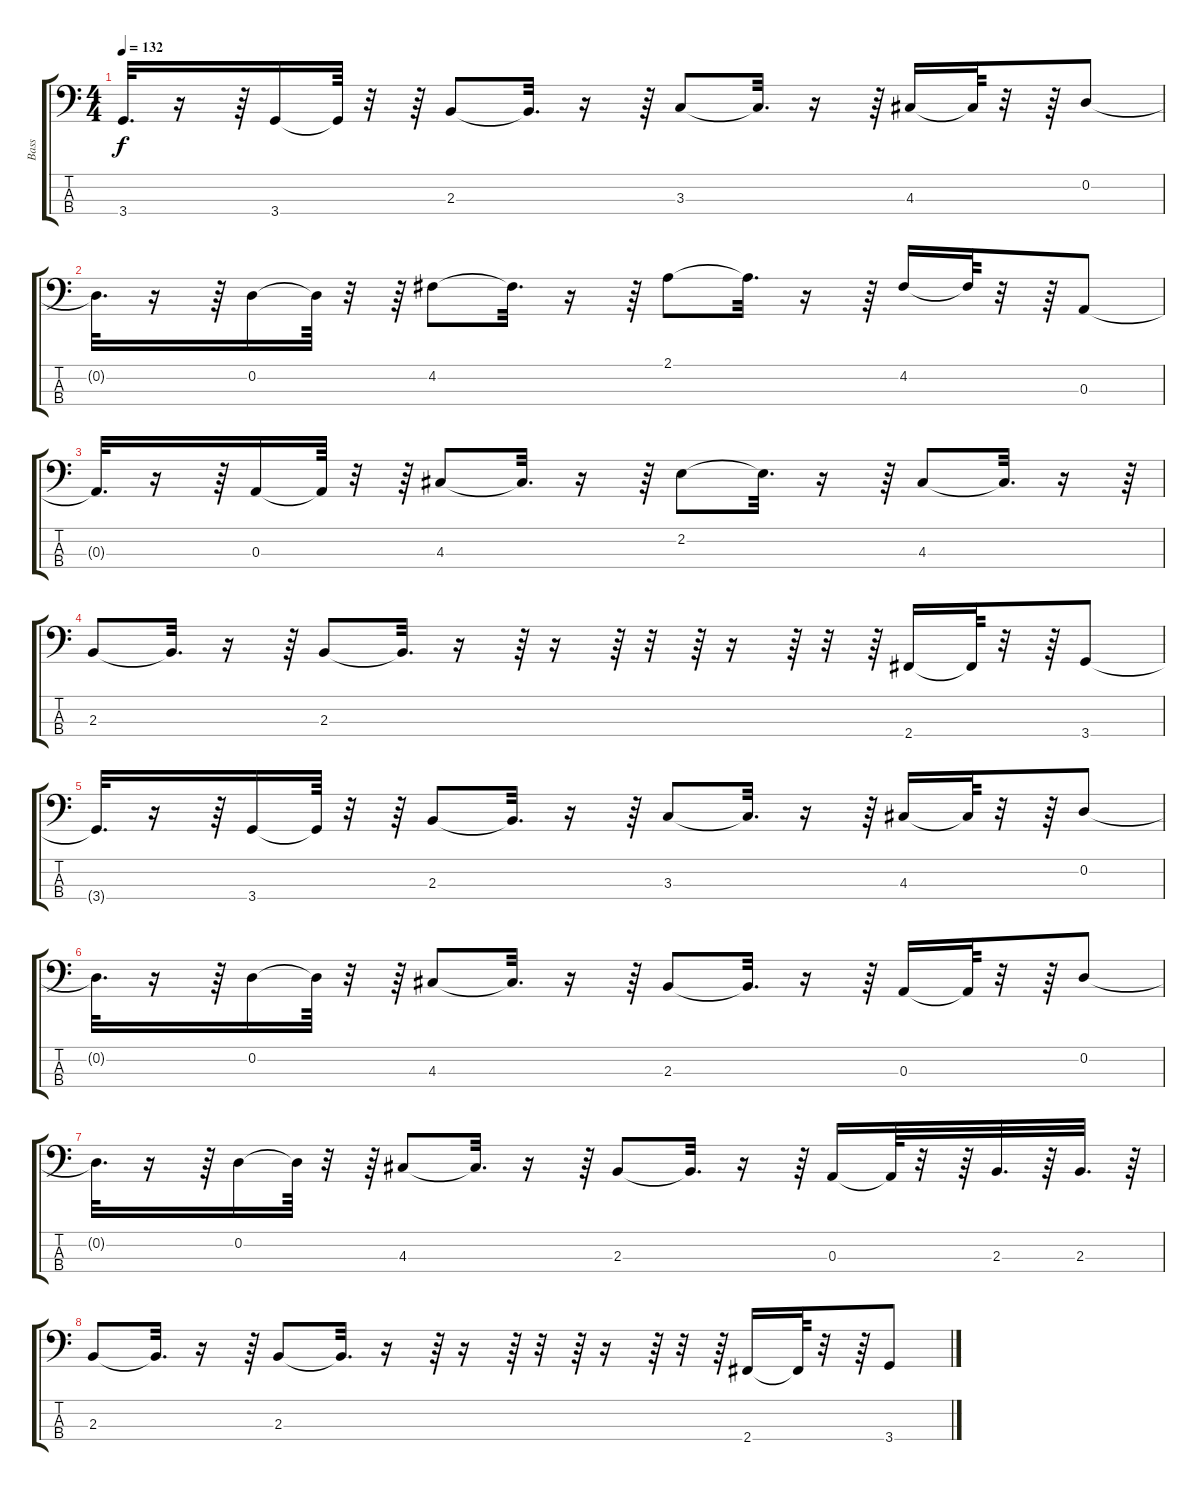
\track ("Bass" "Bass") {instrument electricbassfinger}
\staff {score tabs}
\tuning (G2 D2 A1 E1) {hide}
\ts (4 4)
\tempo 132
\clef f4
\ks c
3.4{t}.32{d dy f} r.16 r.64 3.4.16 3.4{t}.64 r.32 r.64 2.3.8 2.3{t}.32{d} r.16 r.64 3.3.8 3.3{t}.32{d} r.16 r.64 4.3.16 4.3{t}.64 r.32 r.64 0.2.8 |
0.2{t}.32{d} r.16 r.64 0.2.16 0.2{t}.64 r.32 r.64 4.2.8 4.2{t}.32{d} r.16 r.64 2.1.8 2.1{t}.32{d} r.16 r.64 4.2.16 4.2{t}.64 r.32 r.64 0.3.8 |
0.3{t}.32{d} r.16 r.64 0.3.16 0.3{t}.64 r.32 r.64 4.3.8 4.3{t}.32{d} r.16 r.64 2.2.8 2.2{t}.32{d} r.16 r.64 4.3.8 4.3{t}.32{d} r.16 r.64 |
2.3.8 2.3{t}.32{d} r.16 r.64 2.3.8 2.3{t}.32{d} r.16 r.64 r.16 r.64 r.32 r.64 r.16 r.64 r.32 r.64 2.4.16 2.4{t}.64 r.32 r.64 3.4.8 |
3.4{t}.32{d} r.16 r.64 3.4.16 3.4{t}.64 r.32 r.64 2.3.8 2.3{t}.32{d} r.16 r.64 3.3.8 3.3{t}.32{d} r.16 r.64 4.3.16 4.3{t}.64 r.32 r.64 0.2.8 |
0.2{t}.32{d} r.16 r.64 0.2.16 0.2{t}.64 r.32 r.64 4.3.8 4.3{t}.32{d} r.16 r.64 2.3.8 2.3{t}.32{d} r.16 r.64 0.3.16 0.3{t}.64 r.32 r.64 0.2.8 |
0.2{t}.32{d} r.16 r.64 0.2.16 0.2{t}.64 r.32 r.64 4.3.8 4.3{t}.32{d} r.16 r.64 2.3.8 2.3{t}.32{d} r.16 r.64 0.3.16 0.3{t}.64 r.32 r.64 2.3.32{d} r.64 2.3.32{d} r.64 |
2.3.8 2.3{t}.32{d} r.16 r.64 2.3.8 2.3{t}.32{d} r.16 r.64 r.16 r.64 r.32 r.64 r.16 r.64 r.32 r.64 2.4.16 2.4{t}.64 r.32 r.64 3.4.8
